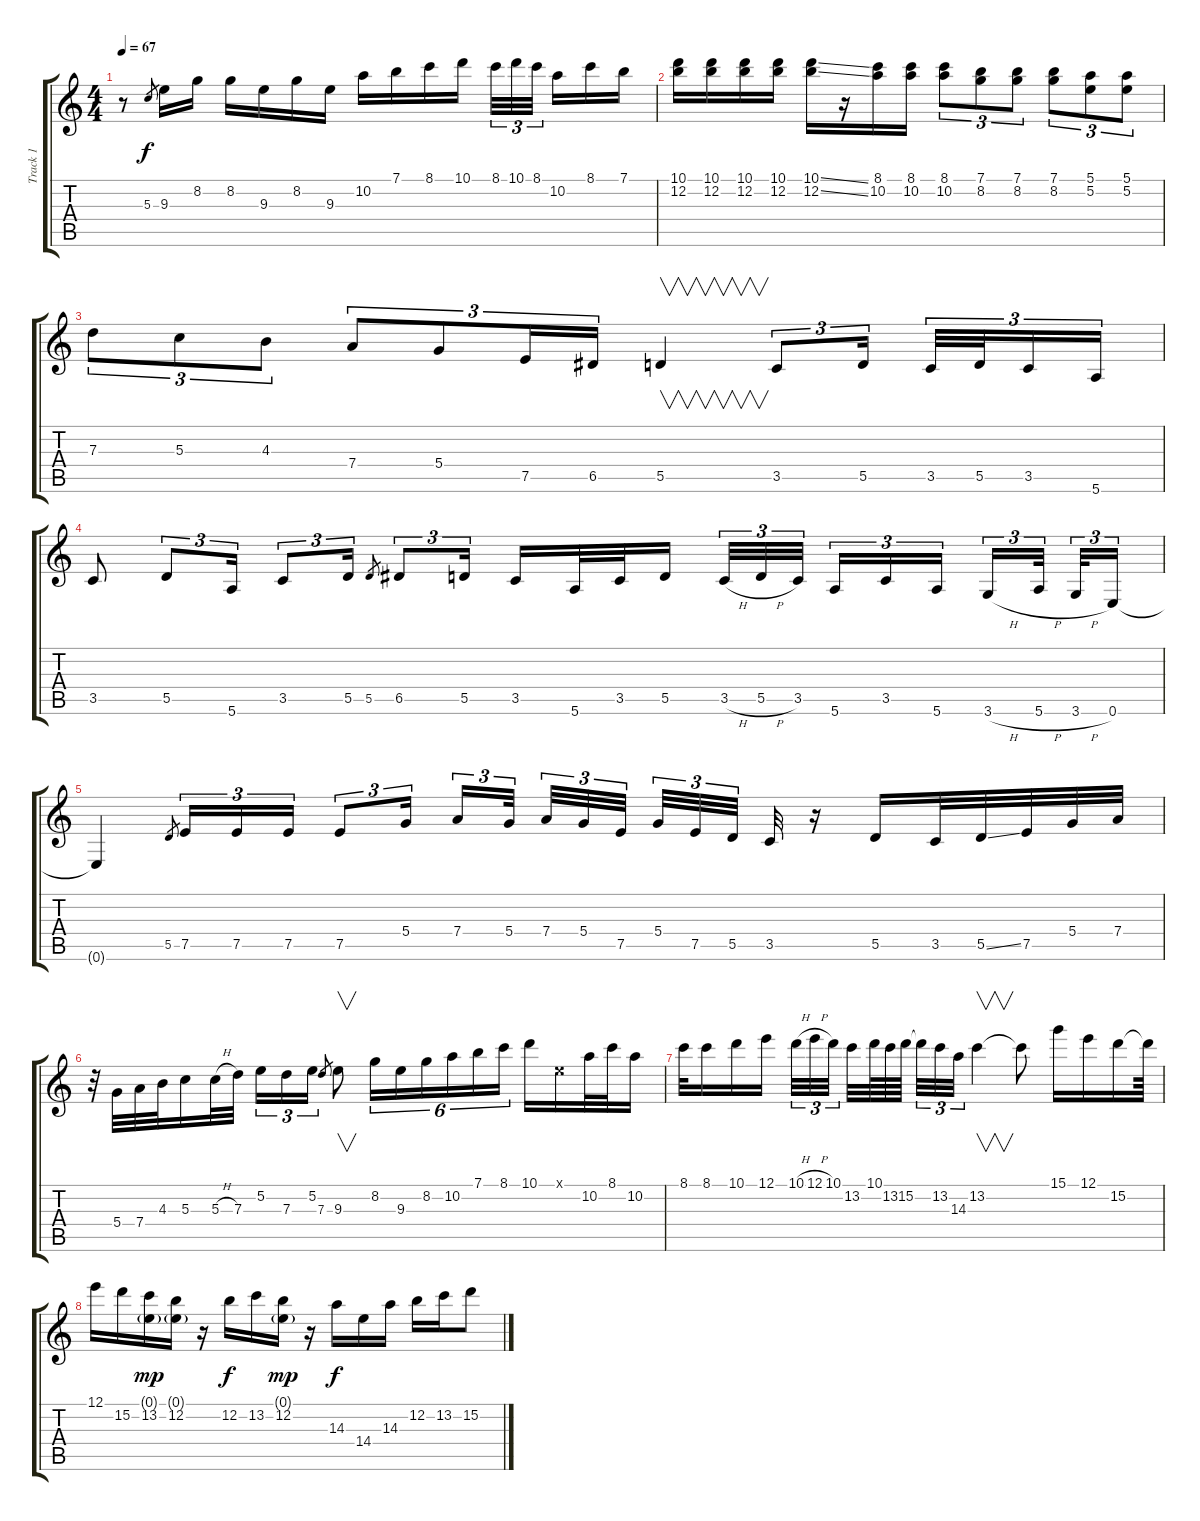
\track ("Track 1" "Track 1") {instrument acousticguitarnylon}
\staff {score tabs}
\tuning (E4 B3 G3 D3 A2 E2) {hide}
\ts (4 4)
\tempo 67
\clef g2
\ks c
r.8{dy f} 5.3.8{gr} 9.3.16 8.2.16 8.2.16 9.3.16 8.2.16 9.3.16 10.2.16 7.1.16 8.1.16 10.1.16 8.1.32{tu (3 2)} 10.1.32{tu (3 2)} 8.1.32{tu (3 2)} 10.2.16 8.1.16 7.1.16 |
(10.1 12.2).16 (10.1 12.2).16 (10.1 12.2).16 (10.1 12.2).16 (10.1{ss} 12.2{ss}).16 r.16 (8.1 10.2).16 (8.1 10.2).16 (8.1 10.2).8{tu (3 2)} (7.1 8.2).8{tu (3 2)} (7.1 8.2).8{tu (3 2)} (7.1 8.2).8{tu (3 2)} (5.1 5.2).8{tu (3 2)} (5.1 5.2).8{tu (3 2)} |
7.3.8{tu (3 2)} 5.3.8{tu (3 2)} 4.3.8{tu (3 2)} 7.4.8{tu (3 2)} 5.4.8{tu (3 2)} 7.5.16{tu (3 2)} 6.5.16{tu (3 2)} 5.5.4{v} 3.5.8{tu (3 2)} 5.5.16{tu (3 2)} 3.5.32{tu (3 2)} 5.5.32{tu (3 2)} 3.5.16{tu (3 2)} 5.6.16{tu (3 2)} |
3.5.8 5.5.8{tu (3 2)} 5.6.16{tu (3 2)} 3.5.8{tu (3 2)} 5.5.16{tu (3 2)} 5.5.8{gr} 6.5.8{tu (3 2)} 5.5.16{tu (3 2)} 3.5.16 5.6.32 3.5.32 5.5.16 3.5{h}.32{tu (3 2)} 5.5{h}.32{tu (3 2)} 3.5.32{tu (3 2)} 5.6.16{tu (3 2)} 3.5.16{tu (3 2)} 5.6.16{tu (3 2)} 3.6{h}.16{tu (3 2)} 5.6{h}.32{tu (3 2)} 3.6{h}.32{tu (3 2)} 0.6.16{tu (3 2)} |
0.6{t}.4 5.5.8{gr} 7.5.16{tu (3 2)} 7.5.16{tu (3 2)} 7.5.16{tu (3 2)} 7.5.8{tu (3 2)} 5.4.16{tu (3 2)} 7.4.16{tu (3 2)} 5.4.32{tu (3 2)} 7.4.32{tu (3 2)} 5.4.32{tu (3 2)} 7.5.32{tu (3 2)} 5.4.32{tu (3 2)} 7.5.32{tu (3 2)} 5.5.32{tu (3 2)} 3.5.32 r.16 5.5.16 3.5.32 5.5{ss}.32 7.5.32 5.4.32 7.4.32 |
r.32 5.4.32 7.4.32 4.3.32 5.3.16 5.3{h}.32 7.3.32 5.2.16{tu (3 2)} 7.3.16{tu (3 2)} 5.2.16{tu (3 2)} 7.3.8{gr} 9.3.8{v} 8.2.16{tu (6 4)} 9.3.16{tu (6 4)} 8.2.16{tu (6 4)} 10.2.16{tu (6 4)} 7.1.16{tu (6 4)} 8.1.16{tu (6 4)} 10.1.16 0.1{x}.16 10.2.32 8.1.32 10.2.16 |
8.1.32 8.1.16 10.1.16 12.1.16 10.1{h}.32{tu (3 2)} 12.1{h}.32{tu (3 2)} 10.1.32{tu (3 2)} 13.2.32 10.1.64 13.2.64 15.2.64 15.2{t}.32{tu (3 2)} 13.2.32{tu (3 2)} 14.3.32{tu (3 2)} 13.2.4{v} 13.2{t}.8 15.1.16 12.1.16 15.2.16 15.2{t}.64 |
12.1.16 15.2.16 (0.1{g} 13.2).16{dy mp} (0.1{g} 12.2).16 r.16 12.2.16{dy f} 13.2.16 (0.1{g} 12.2).16{dy mp} r.16 14.3.16{dy f} 14.4.16 14.3.16 12.2.16 13.2.16 15.2.8
